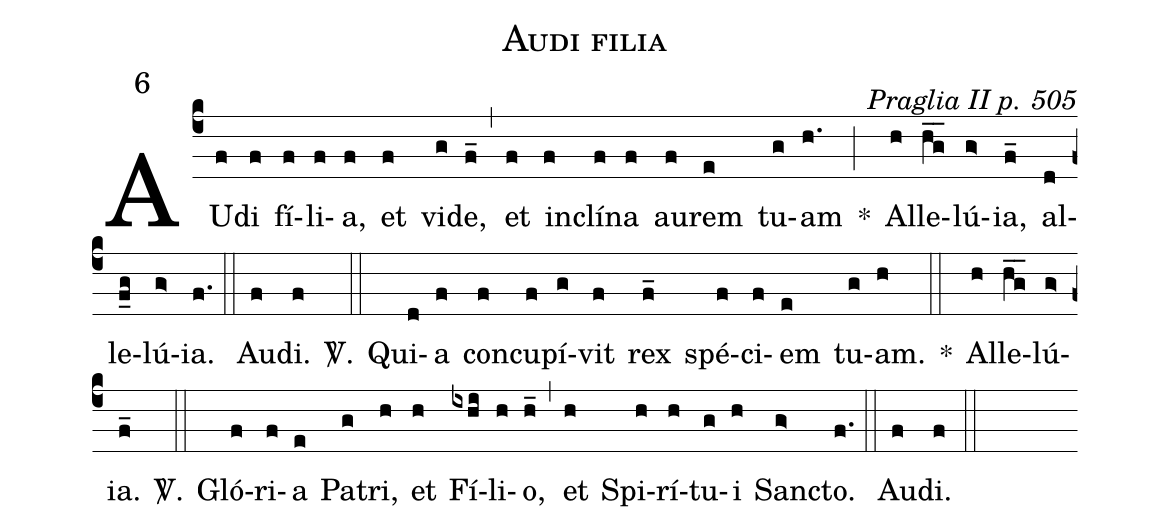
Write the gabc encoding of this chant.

name: Audi filia;
commentary: Praglia II p. 505;
mode: 6;
%%
(c4)
AU(f)di(f) fí(f)li(f)a,(f) et(f) vi(g)de,(f_) (,)
et(f) in(f)clí(f)na(f) au(f)rem(e) tu(g)am(h.) *(;)
Al(h)le(h_g_)lú(g>)ia,(f_) al(d)le(f_g)lú(g>)ia.(f.) (::)
Au(f)di.(f) <sp>V/</sp>.(::)
Qui(d)a(f) con(f)cu(f)pí(g)vit(f) rex(f_) spé(f)ci(f)em(e) tu(g)am.(h) *(::)
Al(h)le(h_g_)lú(g>)ia.(f_) <sp>V/</sp>.(::)
Gló(f)ri(f)a(e) Pa(g)tri,(h) et(h) Fí(ixhi)li(h)o,(h_) (,)
et(h) Spi(h)rí(h)tu(g)i(h) Sanc(g>)to.(f.) (::)
Au(f)di.(f) (::)
